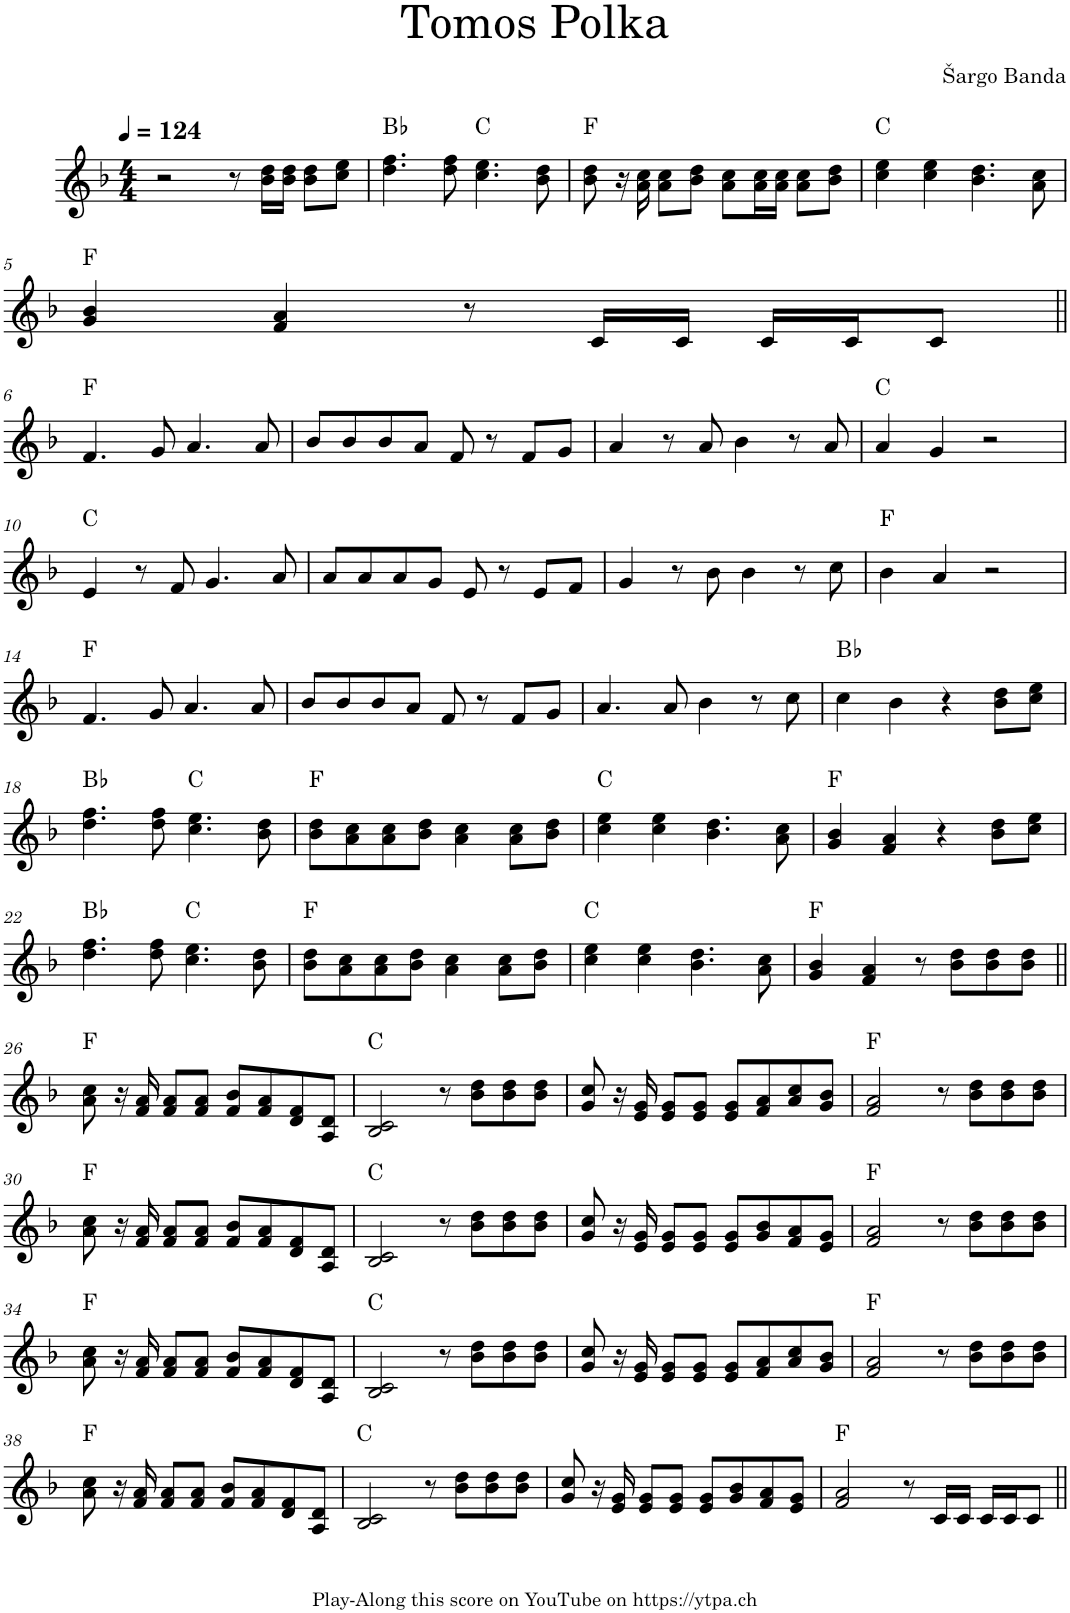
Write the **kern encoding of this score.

**kern	**harte
*part1	*part1
*staff1	*
*I"Piano	*
*I'Pno.	*
*clefG2	*
*k[b-]	*
*M4/4	*
*MM124	*
=1	=1
2r	.
8r	.
16b-\ 16dd\LL	.
16b-\ 16dd\JJ	.
8b-\ 8dd\L	.
8cc\ 8ee\J	.
=2	=2
4.dd\ 4.ff\	Bb:maj
8dd\ 8ff\	.
4.cc\ 4.ee\	C:maj
8b-\ 8dd\	.
=3	=3
8b-\ 8dd\	F:maj
16r	.
16a\ 16cc\	.
8a\ 8cc\L	.
8b-\ 8dd\J	.
8a\ 8cc\L	.
16a\ 16cc\L	.
16a\ 16cc\JJ	.
8a\ 8cc\L	.
8b-\ 8dd\J	.
=4	=4
4cc\ 4ee\	C:maj
4cc\ 4ee\	.
4.b-\ 4.dd\	.
8a\ 8cc\	.
!!LO:LB:g=z
=5	=5
4g/ 4b-/	F:maj
4f/ 4a/	.
8r	.
16c/LL	.
16c/JJ	.
16c/LL	.
16c/J	.
8c/J	.
!!LO:LB:g=z
=6||	=6||
4.f/	F:maj
8g/	.
4.a/	.
8a/	.
=7	=7
8b-/L	.
8b-/	.
8b-/	.
8a/J	.
8f/	.
8r	.
8f/L	.
8g/J	.
=8	=8
4a/	.
8r	.
8a/	.
4b-\	.
8r	.
8a/	.
=9	=9
4a/	C:maj
4g/	.
2r	.
!!LO:LB:g=z
=10	=10
4e/	C:maj
8r	.
8f/	.
4.g/	.
8a/	.
=11	=11
8a/L	.
8a/	.
8a/	.
8g/J	.
8e/	.
8r	.
8e/L	.
8f/J	.
=12	=12
4g/	.
8r	.
8b-\	.
4b-\	.
8r	.
8cc\	.
=13	=13
4b-\	F:maj
4a/	.
2r	.
!!LO:LB:g=z
=14	=14
4.f/	F:maj
8g/	.
4.a/	.
8a/	.
=15	=15
8b-/L	.
8b-/	.
8b-/	.
8a/J	.
8f/	.
8r	.
8f/L	.
8g/J	.
=16	=16
4.a/	.
8a/	.
4b-\	.
8r	.
8cc\	.
=17	=17
4cc\	Bb:maj
4b-\	.
4r	.
8b-\ 8dd\L	.
8cc\ 8ee\J	.
!!LO:LB:g=z
=18	=18
4.dd\ 4.ff\	Bb:maj
8dd\ 8ff\	.
4.cc\ 4.ee\	C:maj
8b-\ 8dd\	.
=19	=19
8b-\ 8dd\L	F:maj
8a\ 8cc\	.
8a\ 8cc\	.
8b-\ 8dd\J	.
4a\ 4cc\	.
8a\ 8cc\L	.
8b-\ 8dd\J	.
=20	=20
4cc\ 4ee\	C:maj
4cc\ 4ee\	.
4.b-\ 4.dd\	.
8a\ 8cc\	.
=21	=21
4g/ 4b-/	F:maj
4f/ 4a/	.
4r	.
8b-\ 8dd\L	.
8cc\ 8ee\J	.
!!LO:LB:g=z
=22	=22
4.dd\ 4.ff\	Bb:maj
8dd\ 8ff\	.
4.cc\ 4.ee\	C:maj
8b-\ 8dd\	.
=23	=23
8b-\ 8dd\L	F:maj
8a\ 8cc\	.
8a\ 8cc\	.
8b-\ 8dd\J	.
4a\ 4cc\	.
8a\ 8cc\L	.
8b-\ 8dd\J	.
=24	=24
4cc\ 4ee\	C:maj
4cc\ 4ee\	.
4.b-\ 4.dd\	.
8a\ 8cc\	.
=25	=25
4g/ 4b-/	F:maj
4f/ 4a/	.
8r	.
8b-\ 8dd\L	.
8b-\ 8dd\	.
8b-\ 8dd\J	.
!!LO:LB:g=z
=26||	=26||
8a\ 8cc\	F:maj
16r	.
16f/ 16a/	.
8f/ 8a/L	.
8f/ 8a/J	.
8f/ 8b-/L	.
8f/ 8a/	.
8d/ 8f/	.
8A/ 8d/J	.
=27	=27
2B-/ 2c/	C:maj
8r	.
8b-\ 8dd\L	.
8b-\ 8dd\	.
8b-\ 8dd\J	.
=28	=28
8g/ 8cc/	.
16r	.
16e/ 16g/	.
8e/ 8g/L	.
8e/ 8g/J	.
8e/ 8g/L	.
8f/ 8a/	.
8a/ 8cc/	.
8g/ 8b-/J	.
=29	=29
2f/ 2a/	F:maj
8r	.
8b-\ 8dd\L	.
8b-\ 8dd\	.
8b-\ 8dd\J	.
!!LO:LB:g=z
=30	=30
8a\ 8cc\	F:maj
16r	.
16f/ 16a/	.
8f/ 8a/L	.
8f/ 8a/J	.
8f/ 8b-/L	.
8f/ 8a/	.
8d/ 8f/	.
8A/ 8d/J	.
=31	=31
2B-/ 2c/	C:maj
8r	.
8b-\ 8dd\L	.
8b-\ 8dd\	.
8b-\ 8dd\J	.
=32	=32
8g/ 8cc/	.
16r	.
16e/ 16g/	.
8e/ 8g/L	.
8e/ 8g/J	.
8e/ 8g/L	.
8g/ 8b-/	.
8f/ 8a/	.
8e/ 8g/J	.
=33	=33
2f/ 2a/	F:maj
8r	.
8b-\ 8dd\L	.
8b-\ 8dd\	.
8b-\ 8dd\J	.
!!LO:LB:g=z
=34	=34
8a\ 8cc\	F:maj
16r	.
16f/ 16a/	.
8f/ 8a/L	.
8f/ 8a/J	.
8f/ 8b-/L	.
8f/ 8a/	.
8d/ 8f/	.
8A/ 8d/J	.
=35	=35
2B-/ 2c/	C:maj
8r	.
8b-\ 8dd\L	.
8b-\ 8dd\	.
8b-\ 8dd\J	.
=36	=36
8g/ 8cc/	.
16r	.
16e/ 16g/	.
8e/ 8g/L	.
8e/ 8g/J	.
8e/ 8g/L	.
8f/ 8a/	.
8a/ 8cc/	.
8g/ 8b-/J	.
=37	=37
2f/ 2a/	F:maj
8r	.
8b-\ 8dd\L	.
8b-\ 8dd\	.
8b-\ 8dd\J	.
!!LO:LB:g=z
=38	=38
8a\ 8cc\	F:maj
16r	.
16f/ 16a/	.
8f/ 8a/L	.
8f/ 8a/J	.
8f/ 8b-/L	.
8f/ 8a/	.
8d/ 8f/	.
8A/ 8d/J	.
=39	=39
2B-/ 2c/	C:maj
8r	.
8b-\ 8dd\L	.
8b-\ 8dd\	.
8b-\ 8dd\J	.
=40	=40
8g/ 8cc/	.
16r	.
16e/ 16g/	.
8e/ 8g/L	.
8e/ 8g/J	.
8e/ 8g/L	.
8g/ 8b-/	.
8f/ 8a/	.
8e/ 8g/J	.
=41	=41
2f/ 2a/	F:maj
8r	.
16c/LL	.
16c/JJ	.
16c/LL	.
16c/J	.
8c/J	.
=||	=||
*-	*-
